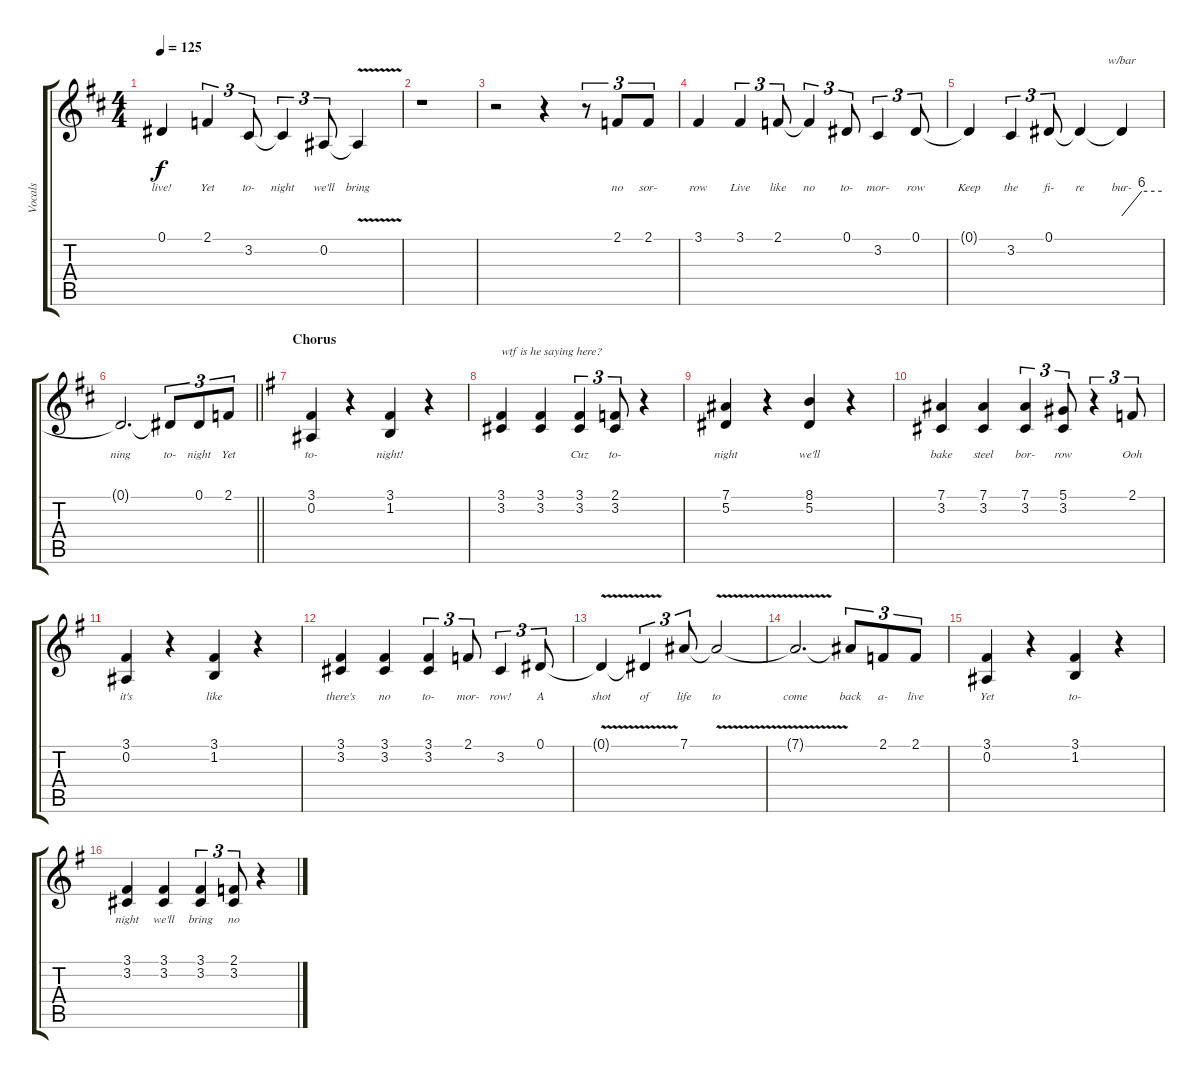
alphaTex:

\track ("Vocals" "Vocals") {instrument lead2sawtooth}
\staff {score tabs}
\tuning (Eb4 Bb3 Gb3 Db3 Ab2 Eb2) {hide}
\ts (4 4)
\tempo 125
\clef g2
\ks bminor
0.1{t}.4{lyrics (0 "live!") lyrics (1 "") lyrics (2 "") lyrics (3 "") lyrics (4 "") dy f} 2.1.4{tu (3 2) lyrics (0 "Yet") lyrics (1 "") lyrics (2 "") lyrics (3 "") lyrics (4 "")} 3.2.8{tu (3 2) lyrics (0 "to-") lyrics (1 "") lyrics (2 "") lyrics (3 "") lyrics (4 "")} 3.2{t}.4{tu (3 2) lyrics (0 "night") lyrics (1 "") lyrics (2 "") lyrics (3 "") lyrics (4 "")} 0.2.8{tu (3 2) lyrics (0 "we'll") lyrics (1 "") lyrics (2 "") lyrics (3 "") lyrics (4 "")} 0.2{v t}.4{lyrics (0 "bring") lyrics (1 "") lyrics (2 "") lyrics (3 "") lyrics (4 "")} |
r.1 |
r.2 r.4 r.8{tu (3 2)} 2.1.8{tu (3 2) lyrics (0 "no") lyrics (1 "") lyrics (2 "") lyrics (3 "") lyrics (4 "")} 2.1.8{tu (3 2) lyrics (0 "sor-") lyrics (1 "") lyrics (2 "") lyrics (3 "") lyrics (4 "")} |
3.1.4{lyrics (0 "row") lyrics (1 "") lyrics (2 "") lyrics (3 "") lyrics (4 "")} 3.1.4{tu (3 2) lyrics (0 "Live") lyrics (1 "") lyrics (2 "") lyrics (3 "") lyrics (4 "")} 2.1.8{tu (3 2) lyrics (0 "like") lyrics (1 "") lyrics (2 "") lyrics (3 "") lyrics (4 "")} 2.1{t}.4{tu (3 2) lyrics (0 "no") lyrics (1 "") lyrics (2 "") lyrics (3 "") lyrics (4 "")} 0.1.8{tu (3 2) lyrics (0 "to-") lyrics (1 "") lyrics (2 "") lyrics (3 "") lyrics (4 "")} 3.2.4{tu (3 2) lyrics (0 "mor-") lyrics (1 "") lyrics (2 "") lyrics (3 "") lyrics (4 "")} 0.1.8{tu (3 2) lyrics (0 "row") lyrics (1 "") lyrics (2 "") lyrics (3 "") lyrics (4 "")} |
0.1{t}.4{lyrics (0 "Keep") lyrics (1 "") lyrics (2 "") lyrics (3 "") lyrics (4 "")} 3.2.4{tu (3 2) lyrics (0 "the") lyrics (1 "") lyrics (2 "") lyrics (3 "") lyrics (4 "")} 0.1.8{tu (3 2) lyrics (0 "fi-") lyrics (1 "") lyrics (2 "") lyrics (3 "") lyrics (4 "")} 0.1{t}.4{lyrics (0 "re") lyrics (1 "") lyrics (2 "") lyrics (3 "") lyrics (4 "")} 0.1{t}.4{tbe (custom default 0 0 30 24 60 24) lyrics (0 "bur-") lyrics (1 "") lyrics (2 "") lyrics (3 "") lyrics (4 "")} |
\barLineRight lightlight
0.1{t}.2{d lyrics (0 "ning") lyrics (1 "") lyrics (2 "") lyrics (3 "") lyrics (4 "")} 0.1{t}.8{tu (3 2) lyrics (0 "to-") lyrics (1 "") lyrics (2 "") lyrics (3 "") lyrics (4 "")} 0.1.8{tu (3 2) lyrics (0 "night") lyrics (1 "") lyrics (2 "") lyrics (3 "") lyrics (4 "")} 2.1.8{tu (3 2) lyrics (0 "Yet") lyrics (1 "") lyrics (2 "") lyrics (3 "") lyrics (4 "")} |
\section ("" "Chorus")
\ks eminor
(3.1 0.2).4{lyrics (0 "to-") lyrics (1 "") lyrics (2 "") lyrics (3 "") lyrics (4 "")} r.4 (3.1 1.2).4{lyrics (0 "night!") lyrics (1 "") lyrics (2 "") lyrics (3 "") lyrics (4 "")} r.4 |
(3.1 3.2).4{txt "wtf is he saying here?" lyrics (0 "") lyrics (1 "") lyrics (2 "") lyrics (3 "") lyrics (4 "")} (3.1 3.2).4{lyrics (0 "") lyrics (1 "") lyrics (2 "") lyrics (3 "") lyrics (4 "")} (3.1 3.2).4{tu (3 2) lyrics (0 "Cuz") lyrics (1 "") lyrics (2 "") lyrics (3 "") lyrics (4 "")} (2.1 3.2).8{tu (3 2) lyrics (0 "to-") lyrics (1 "") lyrics (2 "") lyrics (3 "") lyrics (4 "")} r.4 |
(7.1 5.2).4{lyrics (0 "night") lyrics (1 "") lyrics (2 "") lyrics (3 "") lyrics (4 "")} r.4 (8.1 5.2).4{lyrics (0 "we'll") lyrics (1 "") lyrics (2 "") lyrics (3 "") lyrics (4 "")} r.4 |
(7.1 3.2).4{lyrics (0 "bake") lyrics (1 "") lyrics (2 "") lyrics (3 "") lyrics (4 "")} (7.1 3.2).4{lyrics (0 "steel") lyrics (1 "") lyrics (2 "") lyrics (3 "") lyrics (4 "")} (7.1 3.2).4{tu (3 2) lyrics (0 "bor-") lyrics (1 "") lyrics (2 "") lyrics (3 "") lyrics (4 "")} (5.1 3.2).8{tu (3 2) lyrics (0 "row") lyrics (1 "") lyrics (2 "") lyrics (3 "") lyrics (4 "")} r.4{tu (3 2)} 2.1.8{tu (3 2) lyrics (0 "Ooh") lyrics (1 "") lyrics (2 "") lyrics (3 "") lyrics (4 "")} |
(3.1 0.2).4{lyrics (0 "it's") lyrics (1 "") lyrics (2 "") lyrics (3 "") lyrics (4 "")} r.4 (3.1 1.2).4{lyrics (0 "like") lyrics (1 "") lyrics (2 "") lyrics (3 "") lyrics (4 "")} r.4 |
(3.1 3.2).4{lyrics (0 "there's") lyrics (1 "") lyrics (2 "") lyrics (3 "") lyrics (4 "")} (3.1 3.2).4{lyrics (0 "no") lyrics (1 "") lyrics (2 "") lyrics (3 "") lyrics (4 "")} (3.1 3.2).4{tu (3 2) lyrics (0 "to-") lyrics (1 "") lyrics (2 "") lyrics (3 "") lyrics (4 "")} 2.1.8{tu (3 2) lyrics (0 "mor-") lyrics (1 "") lyrics (2 "") lyrics (3 "") lyrics (4 "")} 3.2.4{tu (3 2) lyrics (0 "row!") lyrics (1 "") lyrics (2 "") lyrics (3 "") lyrics (4 "")} 0.1.8{tu (3 2) lyrics (0 "A") lyrics (1 "") lyrics (2 "") lyrics (3 "") lyrics (4 "")} |
0.1{v t}.4{lyrics (0 "shot") lyrics (1 "") lyrics (2 "") lyrics (3 "") lyrics (4 "")} 0.1{t}.4{tu (3 2) lyrics (0 "of") lyrics (1 "") lyrics (2 "") lyrics (3 "") lyrics (4 "")} 7.1.8{tu (3 2) lyrics (0 "life") lyrics (1 "") lyrics (2 "") lyrics (3 "") lyrics (4 "")} 7.1{v t}.2{lyrics (0 "to") lyrics (1 "") lyrics (2 "") lyrics (3 "") lyrics (4 "")} |
7.1{t}.2{d lyrics (0 "come") lyrics (1 "") lyrics (2 "") lyrics (3 "") lyrics (4 "")} 7.1{t}.8{tu (3 2) lyrics (0 "back") lyrics (1 "") lyrics (2 "") lyrics (3 "") lyrics (4 "")} 2.1.8{tu (3 2) lyrics (0 "a-") lyrics (1 "") lyrics (2 "") lyrics (3 "") lyrics (4 "")} 2.1.8{tu (3 2) lyrics (0 "live") lyrics (1 "") lyrics (2 "") lyrics (3 "") lyrics (4 "")} |
(3.1 0.2).4{lyrics (0 "Yet") lyrics (1 "") lyrics (2 "") lyrics (3 "") lyrics (4 "")} r.4 (3.1 1.2).4{lyrics (0 "to-") lyrics (1 "") lyrics (2 "") lyrics (3 "") lyrics (4 "")} r.4 |
(3.1 3.2).4{lyrics (0 "night") lyrics (1 "") lyrics (2 "") lyrics (3 "") lyrics (4 "")} (3.1 3.2).4{lyrics (0 "we'll") lyrics (1 "") lyrics (2 "") lyrics (3 "") lyrics (4 "")} (3.1 3.2).4{tu (3 2) lyrics (0 "bring") lyrics (1 "") lyrics (2 "") lyrics (3 "") lyrics (4 "")} (2.1 3.2).8{tu (3 2) lyrics (0 "no") lyrics (1 "") lyrics (2 "") lyrics (3 "") lyrics (4 "")} r.4
